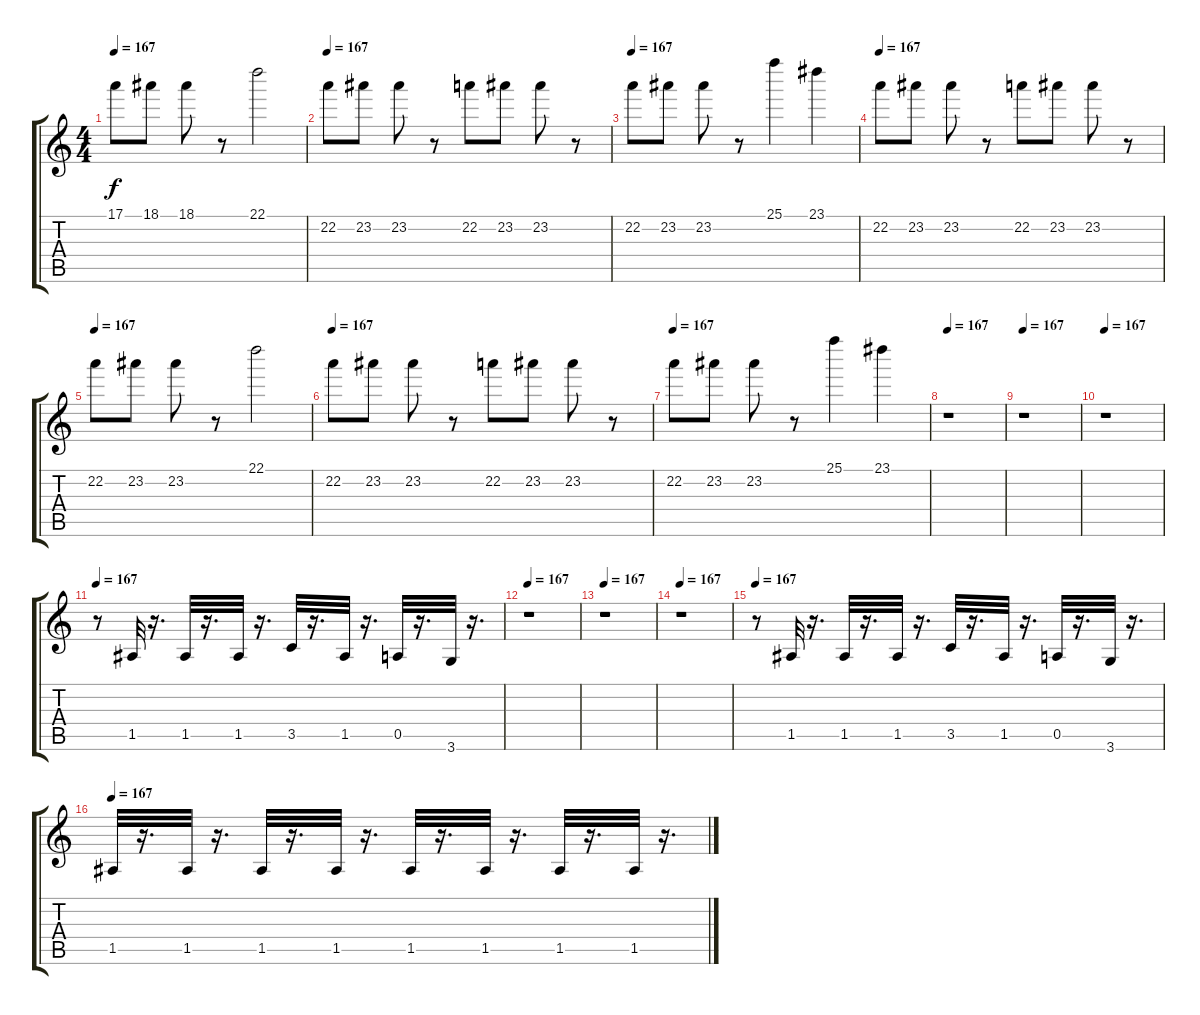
\track "" {instrument distortionguitar}
\staff {score tabs}
\tuning (E4 B3 G3 D3 A2 E2) {hide}
\ts (4 4)
\tempo 167
\clef g2
\ks c
17.1.8{dy f} 18.1.8 18.1.8 r.8 22.1.2 |
\tempo 167
22.2.8 23.2.8 23.2.8 r.8 22.2.8 23.2.8 23.2.8 r.8 |
\tempo 167
22.2.8 23.2.8 23.2.8 r.8 25.1.4 23.1.4 |
\tempo 167
22.2.8 23.2.8 23.2.8 r.8 22.2.8 23.2.8 23.2.8 r.8 |
\tempo 167
22.2.8 23.2.8 23.2.8 r.8 22.1.2 |
\tempo 167
22.2.8 23.2.8 23.2.8 r.8 22.2.8 23.2.8 23.2.8 r.8 |
\tempo 167
22.2.8 23.2.8 23.2.8 r.8 25.1.4 23.1.4 |
\tempo 167
r.1 |
\tempo 167
r.1 |
\tempo 167
r.1 |
\tempo 167
r.8 1.5.32 r.16{d} 1.5.32 r.16{d} 1.5.32 r.16{d} 3.5.32 r.16{d} 1.5.32 r.16{d} 0.5.32 r.16{d} 3.6.32 r.16{d} |
\tempo 167
r.1 |
\tempo 167
r.1 |
\tempo 167
r.1 |
\tempo 167
r.8 1.5.32 r.16{d} 1.5.32 r.16{d} 1.5.32 r.16{d} 3.5.32 r.16{d} 1.5.32 r.16{d} 0.5.32 r.16{d} 3.6.32 r.16{d} |
\tempo 167
1.5.32 r.16{d} 1.5.32 r.16{d} 1.5.32 r.16{d} 1.5.32 r.16{d} 1.5.32 r.16{d} 1.5.32 r.16{d} 1.5.32 r.16{d} 1.5.32 r.16{d}
